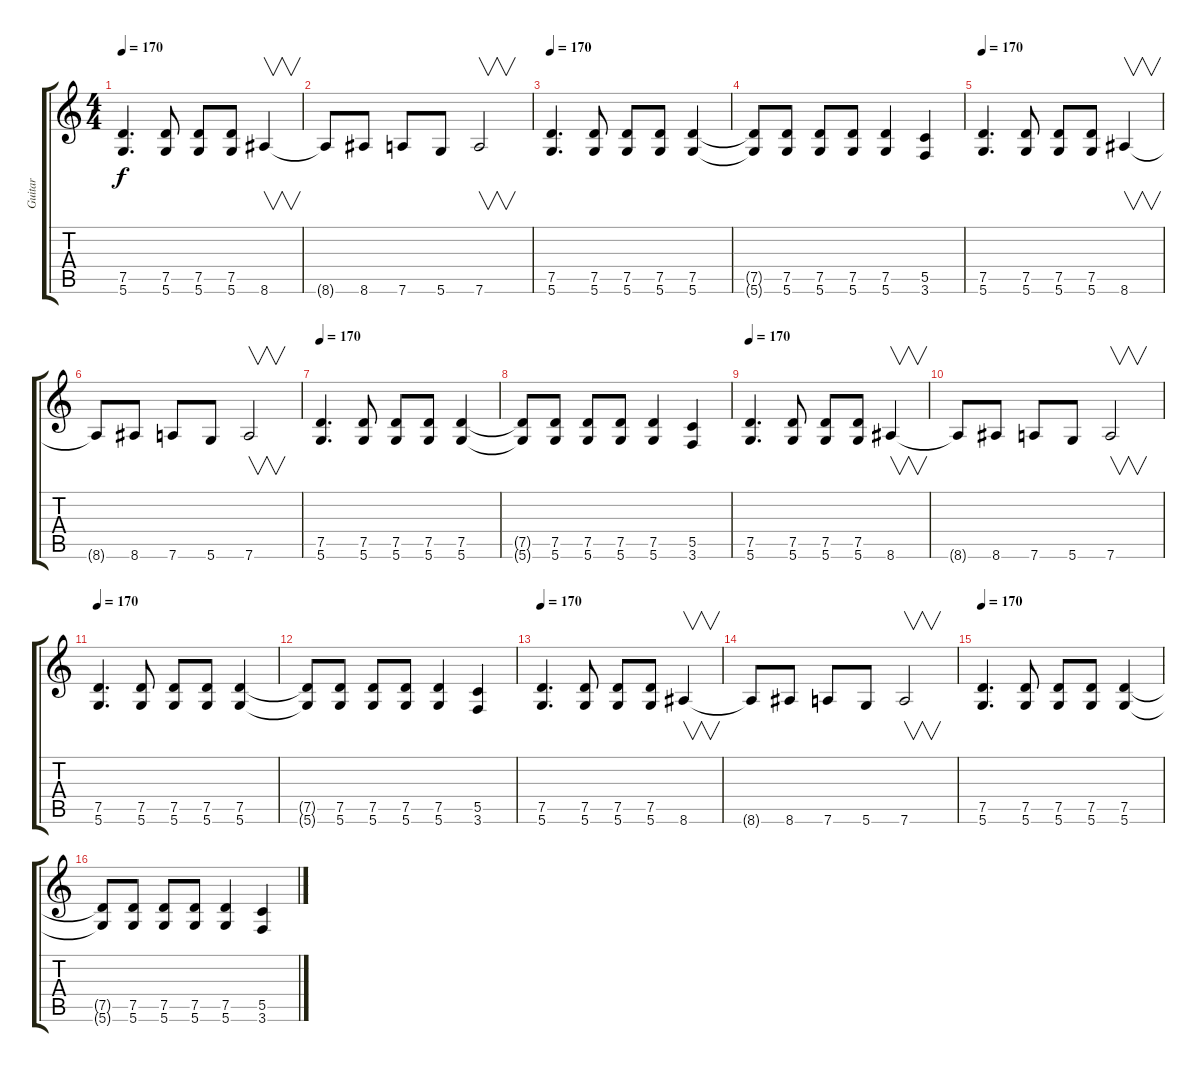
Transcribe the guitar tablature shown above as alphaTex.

\track ("Guitar" "Guitar") {instrument distortionguitar}
\staff {score tabs}
\tuning (D4 A3 F3 C3 G2 D2) {hide}
\ts (4 4)
\tempo 170
\clef g2
\ks c
(7.5 5.6).4{d dy f} (7.5 5.6).8 (7.5 5.6).8 (7.5 5.6).8 8.6.4{v} |
8.6{t}.8 8.6.8 7.6.8 5.6.8 7.6.2{v} |
\tempo 170
(7.5 5.6).4{d} (7.5 5.6).8 (7.5 5.6).8 (7.5 5.6).8 (7.5 5.6).4 |
(7.5{t} 5.6{t}).8 (7.5 5.6).8 (7.5 5.6).8 (7.5 5.6).8 (7.5 5.6).4 (5.5 3.6).4 |
\tempo 170
(7.5 5.6).4{d} (7.5 5.6).8 (7.5 5.6).8 (7.5 5.6).8 8.6.4{v} |
8.6{t}.8 8.6.8 7.6.8 5.6.8 7.6.2{v} |
\tempo 170
(7.5 5.6).4{d} (7.5 5.6).8 (7.5 5.6).8 (7.5 5.6).8 (7.5 5.6).4 |
(7.5{t} 5.6{t}).8 (7.5 5.6).8 (7.5 5.6).8 (7.5 5.6).8 (7.5 5.6).4 (5.5 3.6).4 |
\tempo 170
(7.5 5.6).4{d} (7.5 5.6).8 (7.5 5.6).8 (7.5 5.6).8 8.6.4{v} |
8.6{t}.8 8.6.8 7.6.8 5.6.8 7.6.2{v} |
\tempo 170
(7.5 5.6).4{d} (7.5 5.6).8 (7.5 5.6).8 (7.5 5.6).8 (7.5 5.6).4 |
(7.5{t} 5.6{t}).8 (7.5 5.6).8 (7.5 5.6).8 (7.5 5.6).8 (7.5 5.6).4 (5.5 3.6).4 |
\tempo 170
(7.5 5.6).4{d} (7.5 5.6).8 (7.5 5.6).8 (7.5 5.6).8 8.6.4{v} |
8.6{t}.8 8.6.8 7.6.8 5.6.8 7.6.2{v} |
\tempo 170
(7.5 5.6).4{d} (7.5 5.6).8 (7.5 5.6).8 (7.5 5.6).8 (7.5 5.6).4 |
(7.5{t} 5.6{t}).8 (7.5 5.6).8 (7.5 5.6).8 (7.5 5.6).8 (7.5 5.6).4 (5.5 3.6).4
